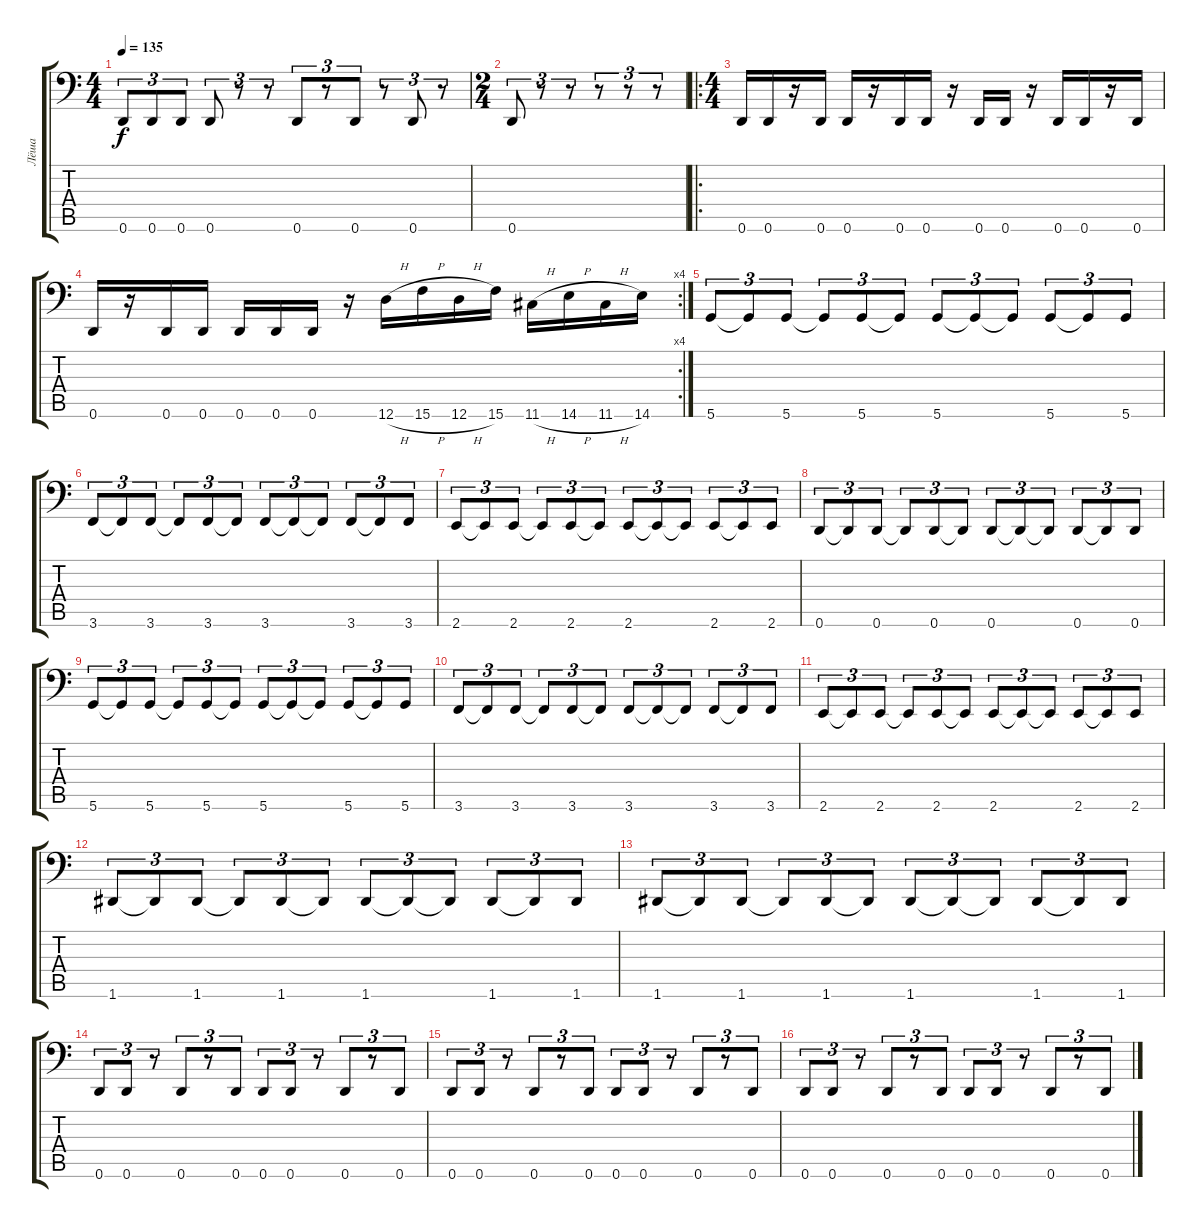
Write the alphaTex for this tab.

\track ("Лёша" "Лёша") {instrument slapbass2}
\staff {score tabs}
\tuning (E3 B2 G2 D2 A1 D1) {hide}
\ts (4 4)
\tempo 135
\clef f4
\ks c
0.6.8{tu (3 2) dy f} 0.6.8{tu (3 2)} 0.6.8{tu (3 2)} 0.6.8{tu (3 2)} r.8{tu (3 2)} r.8{tu (3 2)} 0.6.8{tu (3 2)} r.8{tu (3 2)} 0.6.8{tu (3 2)} r.8{tu (3 2)} 0.6.8{tu (3 2)} r.8{tu (3 2)} |
\ts (2 4)
0.6.8{tu (3 2)} r.8{tu (3 2)} r.8{tu (3 2)} r.8{tu (3 2)} r.8{tu (3 2)} r.8{tu (3 2)} |
\ro
\ts (4 4)
0.6.16 0.6.16 r.16 0.6.16 0.6.16 r.16 0.6.16 0.6.16 r.16 0.6.16 0.6.16 r.16 0.6.16 0.6.16 r.16 0.6.16 |
\rc 4
0.6.16 r.16 0.6.16 0.6.16 0.6.16 0.6.16 0.6.16 r.16 12.6{h}.16 15.6{h}.16 12.6{h}.16 15.6.16 11.6{h}.16 14.6{h}.16 11.6{h}.16 14.6.16 |
5.6.8{tu (3 2)} 5.6{t}.8{tu (3 2)} 5.6.8{tu (3 2)} 5.6{t}.8{tu (3 2)} 5.6.8{tu (3 2)} 5.6{t}.8{tu (3 2)} 5.6.8{tu (3 2)} 5.6{t}.8{tu (3 2)} 5.6{t}.8{tu (3 2)} 5.6.8{tu (3 2)} 5.6{t}.8{tu (3 2)} 5.6.8{tu (3 2)} |
3.6.8{tu (3 2)} 3.6{t}.8{tu (3 2)} 3.6.8{tu (3 2)} 3.6{t}.8{tu (3 2)} 3.6.8{tu (3 2)} 3.6{t}.8{tu (3 2)} 3.6.8{tu (3 2)} 3.6{t}.8{tu (3 2)} 3.6{t}.8{tu (3 2)} 3.6.8{tu (3 2)} 3.6{t}.8{tu (3 2)} 3.6.8{tu (3 2)} |
2.6.8{tu (3 2)} 2.6{t}.8{tu (3 2)} 2.6.8{tu (3 2)} 2.6{t}.8{tu (3 2)} 2.6.8{tu (3 2)} 2.6{t}.8{tu (3 2)} 2.6.8{tu (3 2)} 2.6{t}.8{tu (3 2)} 2.6{t}.8{tu (3 2)} 2.6.8{tu (3 2)} 2.6{t}.8{tu (3 2)} 2.6.8{tu (3 2)} |
0.6.8{tu (3 2)} 0.6{t}.8{tu (3 2)} 0.6.8{tu (3 2)} 0.6{t}.8{tu (3 2)} 0.6.8{tu (3 2)} 0.6{t}.8{tu (3 2)} 0.6.8{tu (3 2)} 0.6{t}.8{tu (3 2)} 0.6{t}.8{tu (3 2)} 0.6.8{tu (3 2)} 0.6{t}.8{tu (3 2)} 0.6.8{tu (3 2)} |
5.6.8{tu (3 2)} 5.6{t}.8{tu (3 2)} 5.6.8{tu (3 2)} 5.6{t}.8{tu (3 2)} 5.6.8{tu (3 2)} 5.6{t}.8{tu (3 2)} 5.6.8{tu (3 2)} 5.6{t}.8{tu (3 2)} 5.6{t}.8{tu (3 2)} 5.6.8{tu (3 2)} 5.6{t}.8{tu (3 2)} 5.6.8{tu (3 2)} |
3.6.8{tu (3 2)} 3.6{t}.8{tu (3 2)} 3.6.8{tu (3 2)} 3.6{t}.8{tu (3 2)} 3.6.8{tu (3 2)} 3.6{t}.8{tu (3 2)} 3.6.8{tu (3 2)} 3.6{t}.8{tu (3 2)} 3.6{t}.8{tu (3 2)} 3.6.8{tu (3 2)} 3.6{t}.8{tu (3 2)} 3.6.8{tu (3 2)} |
2.6.8{tu (3 2)} 2.6{t}.8{tu (3 2)} 2.6.8{tu (3 2)} 2.6{t}.8{tu (3 2)} 2.6.8{tu (3 2)} 2.6{t}.8{tu (3 2)} 2.6.8{tu (3 2)} 2.6{t}.8{tu (3 2)} 2.6{t}.8{tu (3 2)} 2.6.8{tu (3 2)} 2.6{t}.8{tu (3 2)} 2.6.8{tu (3 2)} |
1.6.8{tu (3 2)} 1.6{t}.8{tu (3 2)} 1.6.8{tu (3 2)} 1.6{t}.8{tu (3 2)} 1.6.8{tu (3 2)} 1.6{t}.8{tu (3 2)} 1.6.8{tu (3 2)} 1.6{t}.8{tu (3 2)} 1.6{t}.8{tu (3 2)} 1.6.8{tu (3 2)} 1.6{t}.8{tu (3 2)} 1.6.8{tu (3 2)} |
1.6.8{tu (3 2)} 1.6{t}.8{tu (3 2)} 1.6.8{tu (3 2)} 1.6{t}.8{tu (3 2)} 1.6.8{tu (3 2)} 1.6{t}.8{tu (3 2)} 1.6.8{tu (3 2)} 1.6{t}.8{tu (3 2)} 1.6{t}.8{tu (3 2)} 1.6.8{tu (3 2)} 1.6{t}.8{tu (3 2)} 1.6.8{tu (3 2)} |
0.6.8{tu (3 2)} 0.6.8{tu (3 2)} r.8{tu (3 2)} 0.6.8{tu (3 2)} r.8{tu (3 2)} 0.6.8{tu (3 2)} 0.6.8{tu (3 2)} 0.6.8{tu (3 2)} r.8{tu (3 2)} 0.6.8{tu (3 2)} r.8{tu (3 2)} 0.6.8{tu (3 2)} |
0.6.8{tu (3 2)} 0.6.8{tu (3 2)} r.8{tu (3 2)} 0.6.8{tu (3 2)} r.8{tu (3 2)} 0.6.8{tu (3 2)} 0.6.8{tu (3 2)} 0.6.8{tu (3 2)} r.8{tu (3 2)} 0.6.8{tu (3 2)} r.8{tu (3 2)} 0.6.8{tu (3 2)} |
0.6.8{tu (3 2)} 0.6.8{tu (3 2)} r.8{tu (3 2)} 0.6.8{tu (3 2)} r.8{tu (3 2)} 0.6.8{tu (3 2)} 0.6.8{tu (3 2)} 0.6.8{tu (3 2)} r.8{tu (3 2)} 0.6.8{tu (3 2)} r.8{tu (3 2)} 0.6.8{tu (3 2)}
